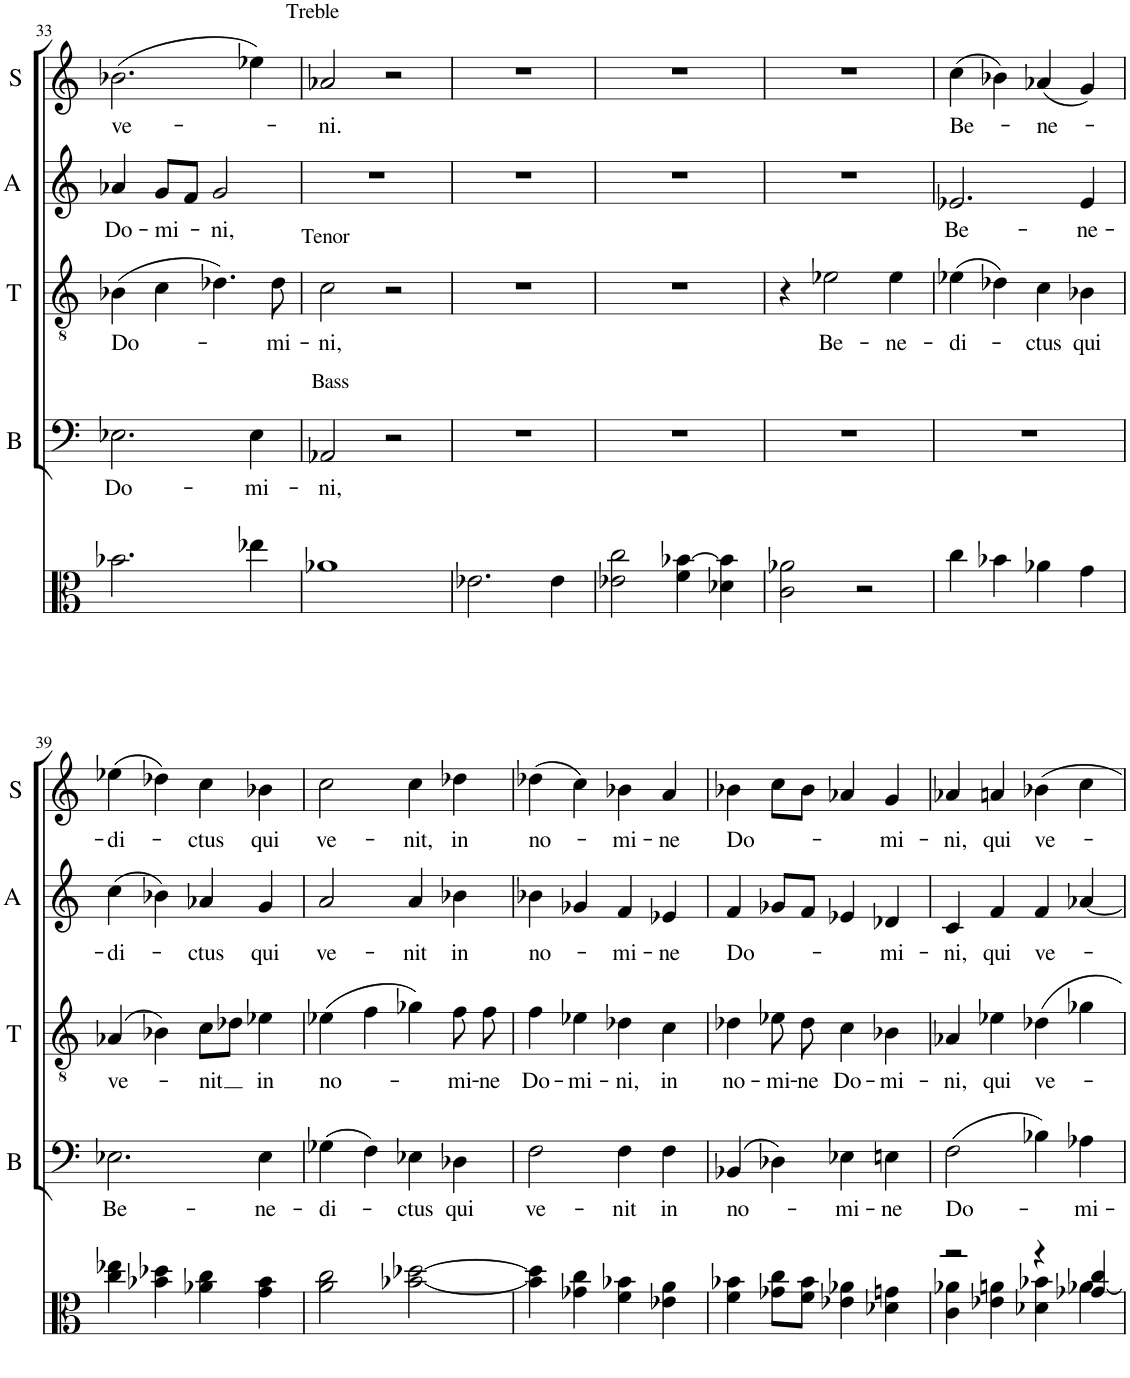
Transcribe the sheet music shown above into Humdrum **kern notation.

**kern	**kern	**text	**kern	**text	**kern	**text	**kern	**text
*part5	*part4	*part4	*part3	*part3	*part2	*part2	*part1	*part1
*staff5	*staff4	*staff4	*staff3	*staff3	*staff2	*staff2	*staff1	*staff1
*I"Bratschen	*I"Bass	*	*I"Tenor	*	*I"Alt	*	*I"Sopran	*
*	*I'B	*	*I'T	*	*I'A	*	*I'S	*
!!LO:PB:g=z
*clefC3	*clefF4	*	*clefGv2	*	*clefG2	*	*clefG2	*
*	*	*	*ITrd7c12	*	*ITrd1c2	*	*	*
*k[]	*k[]	*	*k[]	*	*k[]	*	*k[]	*
*M2/2	*M2/2	*	*M2/2	*	*M2/2	*	*M2/2	*
*met(c|)	*met(c|)	*	*met(c|)	*	*met(c|)	*	*met(c|)	*
=33	=33	=33	=33	=33	=33	=33	=33	=33
!	!	!LO:LY:b	!	!LO:LY:b	!	!LO:LY:b	!	!LO:LY:b
2.b-X\	2.E-X\	Do-	(4B-X\	Do-	4a-X/	Do-	(2.b-X\	ve-
!	!	!	!	!	!	!LO:LY:b	!	!
.	.	.	4c\	.	8g/L	-mi-	.	.
.	.	.	.	.	8f/J	.	.	.
!	!	!	!	!	!	!LO:LY:b	!	!
.	.	.	4.d-X\)	.	2g/	-ni,	.	.
!	!	!LO:LY:b	!	!	!	!	!	!
4ee-X\	4E-\	-mi-	.	.	.	.	4ee-X\)	.
!	!	!	!	!LO:LY:b	!	!	!	!
.	.	.	8d-\	mi-	.	.	.	.
=34	=34	=34	=34	=34	=34	=34	=34	=34
!	!	!	!	!	!	!	!LO:TX:a:t=Treble	!
!	!	!	!LO:TX:a:t=Tenor	!	!	!	!	!
!	!LO:TX:a:t=Bass	!	!	!	!	!	!	!
!	!	!LO:LY:b	!	!LO:LY:b	!	!	!	!LO:LY:b
1a-X	2AA-X/	-ni,	2c\	-ni,	1r	.	2a-X/	ni.
.	2r	.	2r	.	.	.	2r	.
=35	=35	=35	=35	=35	=35	=35	=35	=35
2.e-X\	1r	.	1r	.	1r	.	1r	.
4e-\	.	.	.	.	.	.	.	.
=36	=36	=36	=36	=36	=36	=36	=36	=36
2e-X\ 2cc\	1r	.	1r	.	1r	.	1r	.
4f\ [4b-X\	.	.	.	.	.	.	.	.
4d-X\ 4b-\]	.	.	.	.	.	.	.	.
=37	=37	=37	=37	=37	=37	=37	=37	=37
2c\ 2a-X\	1r	.	4r	.	1r	.	1r	.
!	!	!	!	!LO:LY:b	!	!	!	!
.	.	.	2e-X\	Be-	.	.	.	.
2r	.	.	.	.	.	.	.	.
!	!	!	!	!LO:LY:b	!	!	!	!
.	.	.	4e-\	-ne-	.	.	.	.
=38	=38	=38	=38	=38	=38	=38	=38	=38
!	!	!	!	!LO:LY:b	!	!LO:LY:b	!	!LO:LY:b
4cc\	1r	.	(4e-X\	-di-	2.e-X/	Be-	(4cc\	Be-
4b-X\	.	.	4d-X\)	.	.	.	4b-X\)	.
!	!	!	!	!LO:LY:b	!	!	!	!LO:LY:b
4a-X\	.	.	4c\	-ctus	.	.	(4a-X/	-ne-
!	!	!	!	!LO:LY:b	!	!LO:LY:b	!	!
4g\	.	.	4B-X\	qui	4e-/	-ne-	4g/)	.
!!LO:LB:g=z
=39	=39	=39	=39	=39	=39	=39	=39	=39
!	!	!LO:LY:b	!	!LO:LY:b	!	!LO:LY:b	!	!LO:LY:b
4cc\ 4ee-X\	2.E-X\	Be-	(4A-X/	ve-	(4cc\	-di-	(4ee-X\	-di-
4b-X\ 4dd-X\	.	.	4B-X\)	.	4b-X\)	.	4dd-X\)	.
!	!	!	!	!LO:LY:b	!	!LO:LY:b	!	!LO:LY:b
4a-X\ 4cc\	.	.	8c\L	-nit	4a-X/	-ctus	4cc\	-ctus
.	.	.	8d-X\J	.	.	.	.	.
!	!	!LO:LY:b	!	!LO:LY:b	!	!LO:LY:b	!	!LO:LY:b
4g\ 4b-\	4E-\	-ne-	4e-X\	in	4g/	qui	4b-X\	qui
=40	=40	=40	=40	=40	=40	=40	=40	=40
!	!	!LO:LY:b	!	!LO:LY:b	!	!LO:LY:b	!	!LO:LY:b
2a\ 2cc\	(4G-X\	-di-	(4e-X\	no-	2a/	ve-	2cc\	ve-
.	4F\)	.	4f\	.	.	.	.	.
!	!	!LO:LY:b	!	!	!	!LO:LY:b	!	!LO:LY:b
[2b-X\ [2dd-X\	4E-X\	-ctus	4g-X\)	.	4a/	-nit	4cc\	-nit,
!	!	!LO:LY:b	!	!LO:LY:b	!	!LO:LY:b	!	!LO:LY:b
.	4D-X\	qui	8f\	-mi-	4b-X\	in	4dd-X\	in
!	!	!	!	!LO:LY:b	!	!	!	!
.	.	.	8f\	-ne	.	.	.	.
=41	=41	=41	=41	=41	=41	=41	=41	=41
!	!	!LO:LY:b	!	!LO:LY:b	!	!LO:LY:b	!	!LO:LY:b
4b-\] 4dd-\]	2F\	ve-	4f\	Do-	4b-X\	no-	(4dd-X\	no-
!	!	!	!	!LO:LY:b	!	!	!	!
4g-X\ 4cc\	.	.	4e-X\	-mi-	4g-X/	.	4cc\)	.
!	!	!LO:LY:b	!	!LO:LY:b	!	!LO:LY:b	!	!LO:LY:b
4f\ 4b-X\	4F\	-nit	4d-X\	-ni,	4f/	-mi-	4b-X\	-mi-
!	!	!LO:LY:b	!	!LO:LY:b	!	!LO:LY:b	!	!LO:LY:b
4e-X\ 4a\	4F\	in	4c\	in	4e-X/	-ne	4a/	-ne
=42	=42	=42	=42	=42	=42	=42	=42	=42
!	!	!LO:LY:b	!	!LO:LY:b	!	!LO:LY:b	!	!LO:LY:b
4f\ 4b-X\	(4BB-X/	no-	4d-X\	no-	4f/	Do-	4b-X\	Do-
!	!	!	!	!LO:LY:b	!	!	!	!
8g-X\ 8cc\L	4D-X\)	.	8e-X\	-mi-	8g-X/L	.	8cc\L	.
!	!	!	!	!LO:LY:b	!	!	!	!
8f\ 8b-\J	.	.	8d-\	-ne	8f/J	.	8b-\J	.
!	!	!LO:LY:b	!	!LO:LY:b	!	!	!	!
4e-X\ 4a-X\	4E-X\	-mi-	4c\	Do-	4e-X/	.	4a-X/	.
!	!	!LO:LY:b	!	!LO:LY:b	!	!LO:LY:b	!	!LO:LY:b
4d-X\ 4gn\	4En\	-ne	4B-X\	-mi-	4d-X/	-mi-	4g/	-mi-
=43	=43	=43	=43	=43	=43	=43	=43	=43
*^	*	*	*	*	*	*	*	*
!	!	!	!LO:LY:b	!	!LO:LY:b	!	!LO:LY:b	!	!LO:LY:b
2r	4c\ 4a-X\	(2F\	Do-	4A-X/	-ni,	4c/	-ni,	4a-X/	-ni,
!	!	!	!	!	!LO:LY:b	!	!LO:LY:b	!	!LO:LY:b
.	4e-X\ 4an\	.	.	4e-X\	qui	4f/	qui	4an/	qui
!	!	!	!	!	!LO:LY:b	!	!LO:LY:b	!	!LO:LY:b
4r	4d-X\ 4b-X\	4B-X\)	.	4d-X\	ve-	4f/	ve-	4b-X\	ve-
!	!	!	!LO:LY:b	!	!	!	!	!	!
4g-X/ 4cc/	[4a-X\	4A-X\	-mi-	4g-X\	.	[4a-X/	.	4cc\	.
*v	*v	*	*	*	*	*	*	*	*
=	=	=	=	=	=	=	=	=
*-	*-	*-	*-	*-	*-	*-	*-	*-
